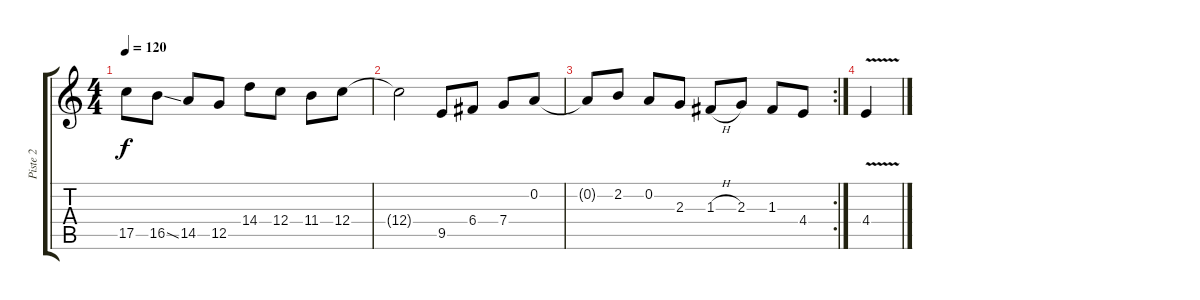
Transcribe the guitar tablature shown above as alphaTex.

\track ("Piste 2" "Piste 2") {instrument overdrivenguitar}
\staff {score tabs}
\tuning (D4 A3 F3 C3 G2 D2) {hide}
\ts (4 4)
\tempo 120
\clef g2
\ks c
17.5.8{dy f} 16.5{ss}.8 14.5.8 12.5.8 14.4.8 12.4.8 11.4.8 12.4.8 |
12.4{t}.2 9.5.8 6.4.8 7.4.8 0.2.8 |
\rc 2
0.2{t}.8 2.2.8 0.2.8 2.3.8 1.3{h}.8 2.3.8 1.3.8 4.4.8 |
4.4{v}.4
